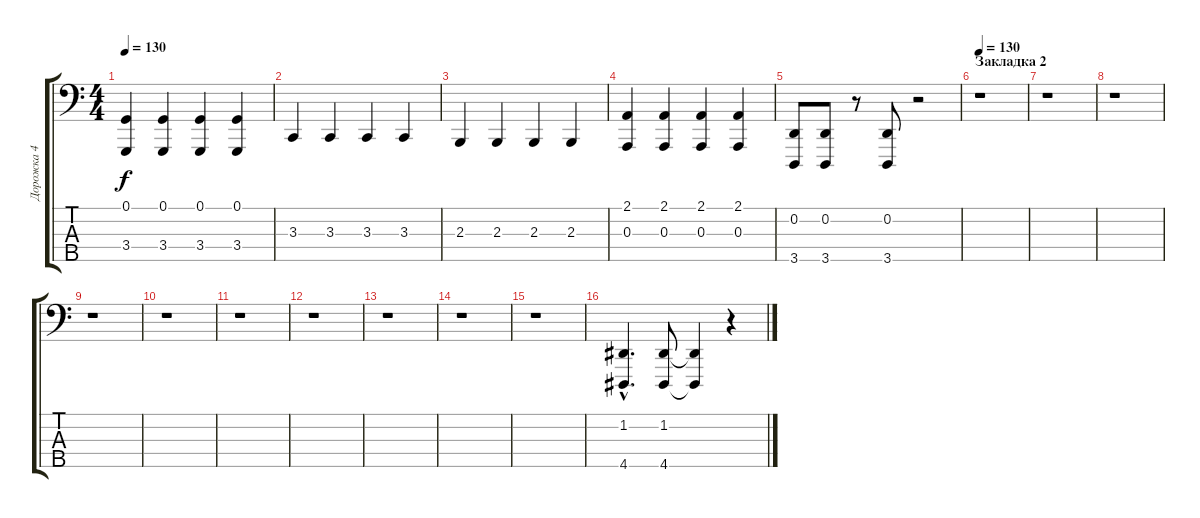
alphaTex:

\track ("Дорожка 4" "Дорожка 4") {instrument brightacousticpiano}
\staff {score tabs}
\tuning (G2 D2 A1 E1 B0) {hide}
\ts (4 4)
\tempo 130
\clef f4
\ks c
(0.1 3.4).4{dy f} (0.1 3.4).4 (0.1 3.4).4 (0.1 3.4).4 |
3.3.4 3.3.4 3.3.4 3.3.4 |
2.3.4 2.3.4 2.3.4 2.3.4 |
(2.1 0.3).4 (2.1 0.3).4 (2.1 0.3).4 (2.1 0.3).4 |
(0.2 3.5).8 (0.2 3.5).8 r.8 (0.2 3.5).8 r.2 |
\section ("" "Закладка 2")
\tempo 130
r.1 |
r.1 |
r.1 |
r.1 |
r.1 |
r.1 |
r.1 |
r.1 |
r.1 |
r.1 |
(1.2{hac} 4.5{hac}).4{d} (1.2 4.5).8 (1.2{t} 4.5{t}).4 r.4
